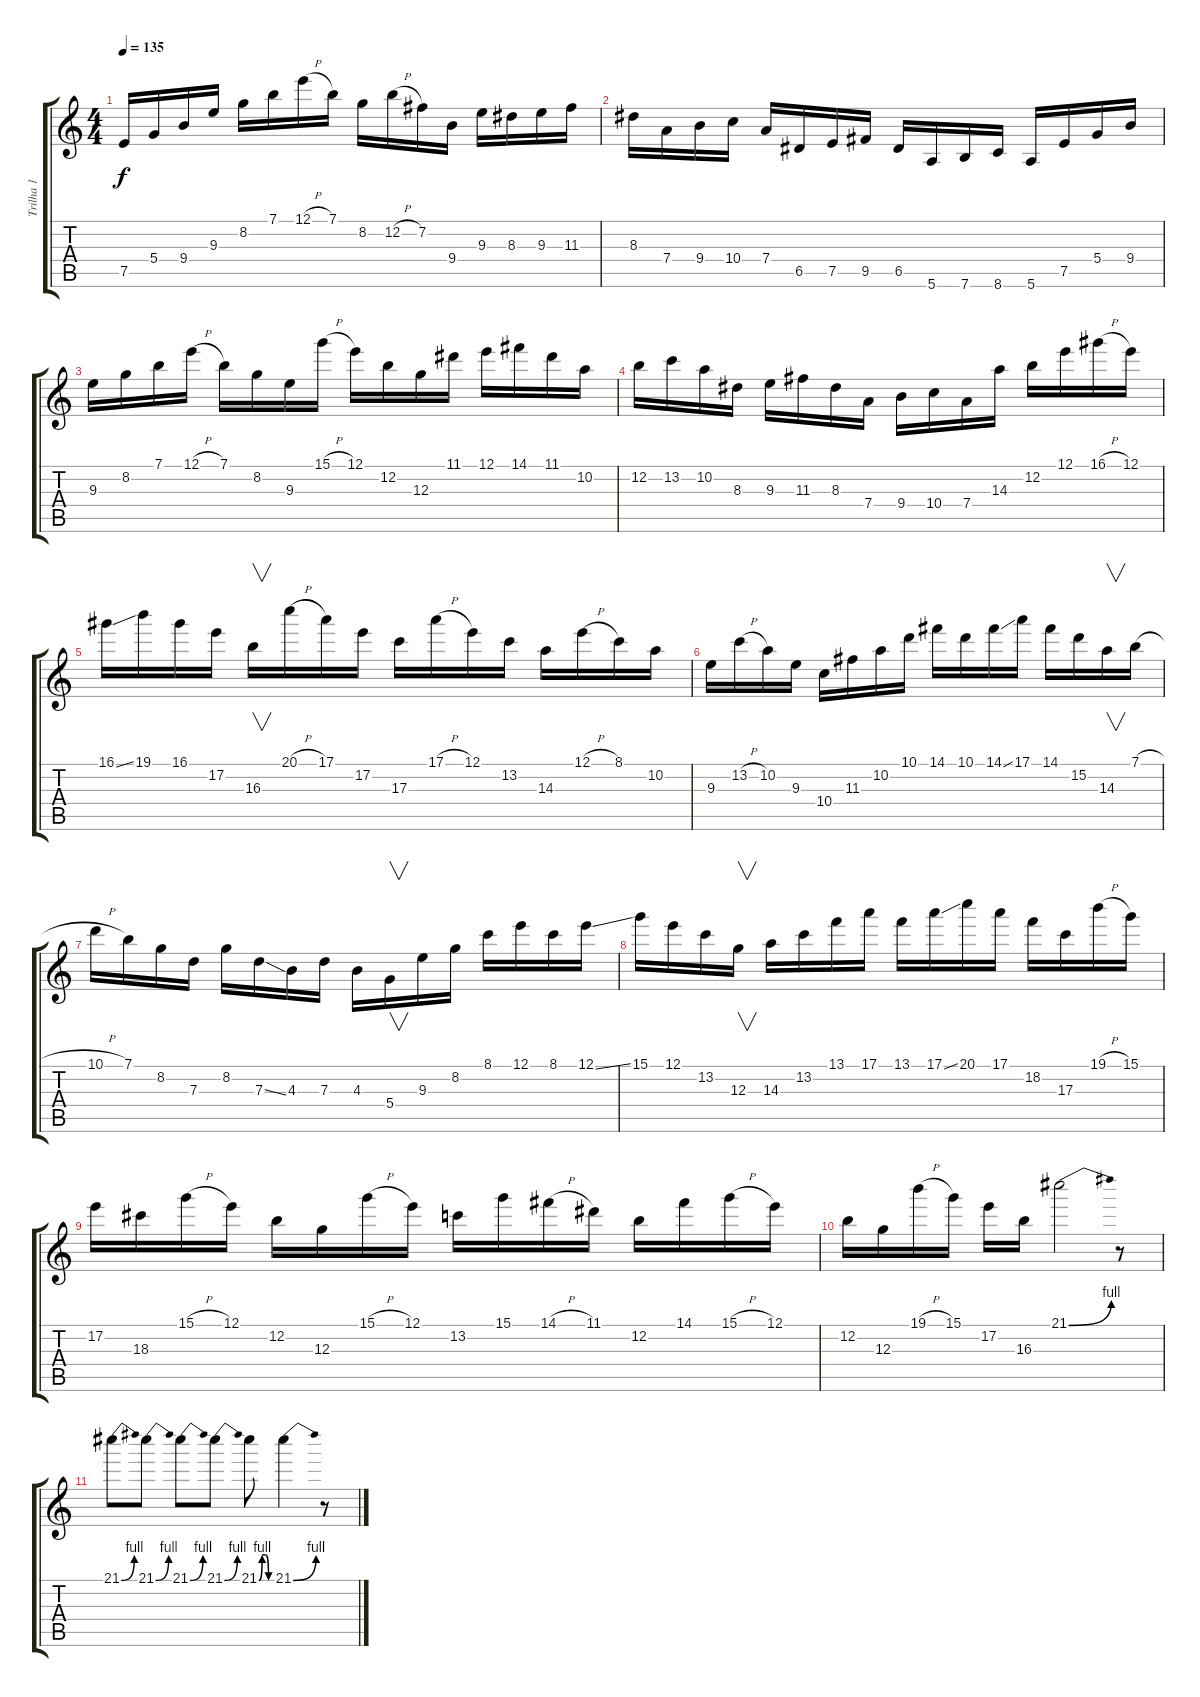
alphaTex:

\track ("Trilha 1" "Trilha 1") {instrument overdrivenguitar}
\staff {score tabs}
\tuning (E4 B3 G3 D3 A2 E2) {hide}
\ts (4 4)
\tempo 135
\clef g2
\ks c
7.5.16{dy f instrument overdrivenguitar} 5.4.16 9.4.16 9.3.16 8.2.16 7.1.16 12.1{h}.16 7.1.16 8.2.16 12.2{h}.16 7.2.16 9.4.16 9.3.16 8.3.16 9.3.16 11.3.16 |
8.3.16 7.4.16 9.4.16 10.4.16 7.4.16 6.5.16 7.5.16 9.5.16 6.5.16 5.6.16 7.6.16 8.6.16 5.6.16 7.5.16 5.4.16 9.4.16 |
9.3.16 8.2.16 7.1.16 12.1{h}.16 7.1.16 8.2.16 9.3.16 15.1{h}.16 12.1.16 12.2.16 12.3.16 11.1.16 12.1.16 14.1.16 11.1.16 10.2.16 |
12.2.16 13.2.16 10.2.16 8.3.16 9.3.16 11.3.16 8.3.16 7.4.16 9.4.16 10.4.16 7.4.16 14.3.16 12.2.16 12.1.16 16.1{h}.16 12.1.16 |
16.1{ss}.16 19.1.16 16.1.16 17.2.16 16.3.16{v} 20.1{h}.16 17.1.16 17.2.16 17.3.16 17.1{h}.16 12.1.16 13.2.16 14.3.16 12.1{h}.16 8.1.16 10.2.16 |
9.3.16 13.2{h}.16 10.2.16 9.3.16 10.4.16 11.3.16 10.2.16 10.1.16 14.1.16 10.1.16 14.1{ss}.16 17.1.16 14.1.16 15.2.16 14.3.16{v} 7.1{h}.16 |
10.1{h}.16 7.1.16 8.2.16 7.3.16 8.2.16 7.3{ss}.16 4.3.16 7.3.16 4.3.16 5.4.16{v} 9.3.16 8.2.16 8.1.16 12.1.16 8.1.16 12.1{ss}.16 |
15.1.16 12.1.16 13.2.16 12.3.16{v} 14.3.16 13.2.16 13.1.16 17.1.16 13.1.16 17.1{ss}.16 20.1.16 17.1.16 18.2.16 17.3.16 19.1{h}.16 15.1.16 |
17.2.16 18.3.16 15.1{h}.16 12.1.16 12.2.16 12.3.16 15.1{h}.16 12.1.16 13.2.16 15.1.16 14.1{h}.16 11.1.16 12.2.16 14.1.16 15.1{h}.16 12.1.16 |
12.2.16 12.3.16 19.1{h}.16 15.1.16 17.2.16 16.3.16 21.1{be (bend 0 0 60 4)}.2 r.8 |
21.1{be (bend 0 0 60 4)}.8 21.1{be (bend 0 0 60 4)}.8 21.1{be (bend 0 0 60 4)}.8 21.1{be (bend 0 0 60 4)}.8 21.1{be (custom 0 0 15 4 30 4 45 0 60 0)}.8 21.1{be (bend 0 0 60 4)}.4 r.8
